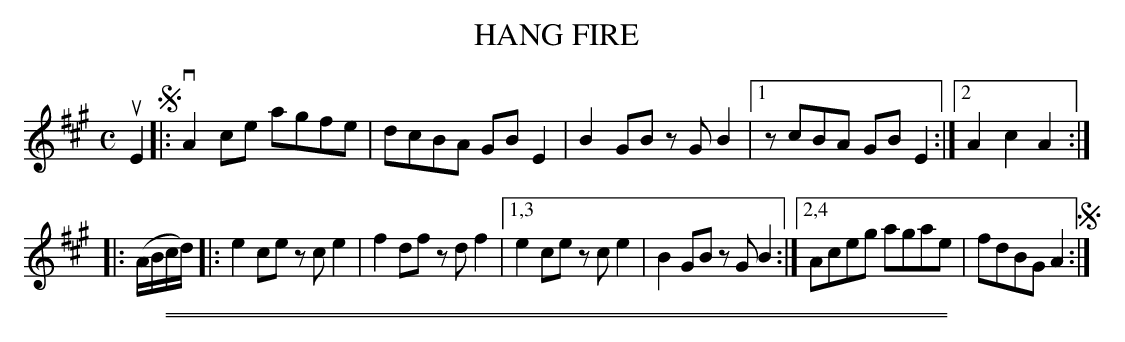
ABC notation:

X:1
T: HANG FIRE
M: C
L: 1/8
K: A
uE2 !segno!|:\
vA2ce agfe | dcBA GBE2 |\
B2GB zGB2 |[1 zcBA GBE2 :|[2 A2c2A2 :|
|: (A/B/c/d/) |:\
e2ce zce2 | f2df zdf2 |\
[1,3 e2ce zce2 | B2GB zGB2 :|\
[2,4 Aceg agae | fdBG A2 !segno!:|
